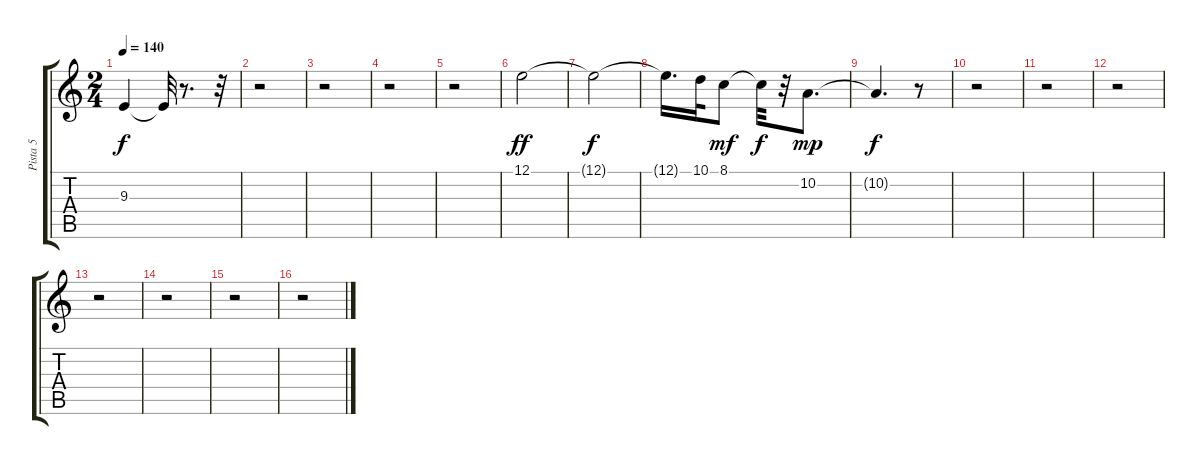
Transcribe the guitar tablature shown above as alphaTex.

\track ("Pista 5" "Pista 5") {instrument harmonica}
\staff {score tabs}
\tuning (E4 B3 G3 D3 A2 E2) {hide}
\ts (2 4)
\tempo 140
\clef g2
\ks c
9.3{t}.4{dy f} 9.3{t}.32 r.8{d} r.32 |
r.2 |
r.2 |
r.2 |
r.2 |
12.1.2{dy ff} |
12.1{t}.2{dy f} |
12.1{t}.16{d} 10.1.32 8.1.8{dy mf} 8.1{t}.32{dy f} r.32 10.2.8{d dy mp} |
10.2{t}.4{d dy f} r.8 |
r.2 |
r.2 |
r.2 |
r.2 |
r.2 |
r.2 |
r.2
